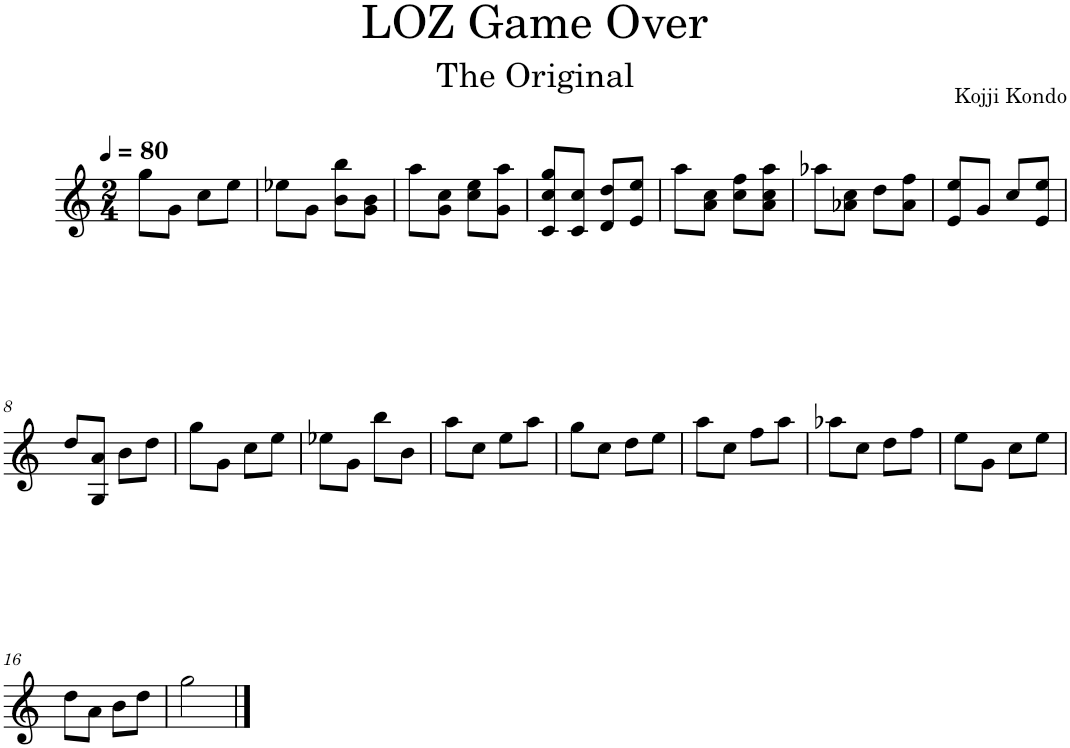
**kern
*part1
*staff1
*I"Violin
*I'Vln.
*clefG2
*k[]
*M2/4
*MM80
=1
8gg\L
8g\J
8cc\L
8ee\J
=2
8ee-X\L
8g\J
8b\ 8bb\L
8g\ 8b\J
=3
8aa\L
8g\ 8cc\J
8cc\ 8ee\L
8g\ 8aa\J
=4
8c/ 8cc/ 8gg/L
8c/ 8cc/J
8d/ 8dd/L
8e/ 8ee/J
=5
8aa\L
8a\ 8cc\J
8cc\ 8ff\L
8a\ 8cc\ 8aa\J
=6
8aa-X\L
8a-X\ 8cc\J
8dd\L
8a-\ 8ff\J
=7
8e/ 8ee/L
8g/J
8cc/L
8e/ 8ee/J
!!LO:LB:g=z
=8
8dd/L
8G/ 8a/J
8b\L
8dd\J
=9
8gg\L
8g\J
8cc\L
8ee\J
=10
8ee-X\L
8g\J
8bb\L
8b\J
=11
8aa\L
8cc\J
8ee\L
8aa\J
=12
8gg\L
8cc\J
8dd\L
8ee\J
=13
8aa\L
8cc\J
8ff\L
8aa\J
=14
8aa-X\L
8cc\J
8dd\L
8ff\J
=15
8ee\L
8g\J
8cc\L
8ee\J
!!LO:LB:g=z
=16
8dd\L
8a\J
8b\L
8dd\J
=17
2gg\
==
*-
